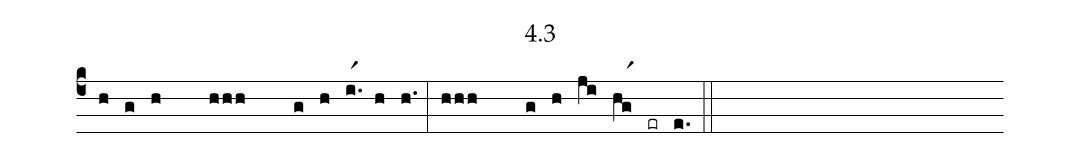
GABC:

name: 4.3;
%%
(c4) (h)(g)(h//////////) (hhh//////////) (g)(h)(i.r1)(h)(h.) (:) (hhh//////////) (g) (h) (ji) (hgr1) (er) (e.) (::)
